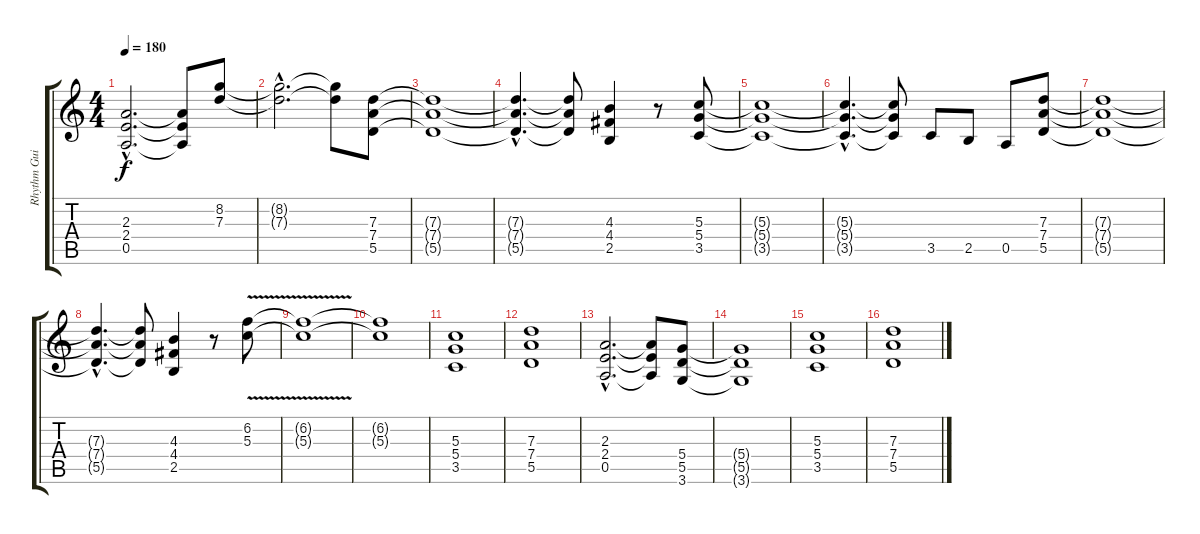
\track ("Rhythm Guitar 2" "Rhythm Gui") {instrument distortionguitar}
\staff {score tabs}
\tuning (E4 B3 G3 D3 A2 E2) {hide}
\ts (4 4)
\tempo 180
\clef g2
\ks c
(2.3{hac t} 2.4{hac t} 0.5{hac t}).2{d dy f} (2.3{t} 2.4{t} 0.5{t}).8 (8.2 7.3).8 |
(8.2{hac t} 7.3{hac t}).2{d} (8.2{t} 7.3{t}).8 (7.3 7.4 5.5).8 |
(7.3{t} 7.4{t} 5.5{t}).1 |
(7.3{hac t} 7.4{hac t} 5.5{hac t}).4{d} (7.3{t} 7.4{t} 5.5{t}).8 (4.3 4.4 2.5).4 r.8 (5.3 5.4 3.5).8 |
(5.3{t} 5.4{t} 3.5{t}).1 |
(5.3{hac t} 5.4{hac t} 3.5{hac t}).4{d} (5.3{t} 5.4{t} 3.5{t}).8 3.5.8 2.5.8 0.5.8 (7.3 7.4 5.5).8 |
(7.3{t} 7.4{t} 5.5{t}).1 |
(7.3{hac t} 7.4{hac t} 5.5{hac t}).4{d} (7.3{t} 7.4{t} 5.5{t}).8 (4.3 4.4 2.5).4 r.8 (6.2{v} 5.3).8 |
(6.2{t} 5.3{t}).1 |
(6.2{t} 5.3{t}).1 |
(5.3 5.4 3.5).1 |
(7.3 7.4 5.5).1 |
(2.3{hac} 2.4{hac} 0.5{hac}).2{d} (2.3{t} 2.4{t} 0.5{t}).8 (5.4 5.5 3.6).8 |
(5.4{t} 5.5{t} 3.6{t}).1 |
(5.3 5.4 3.5).1 |
(7.3 7.4 5.5).1
